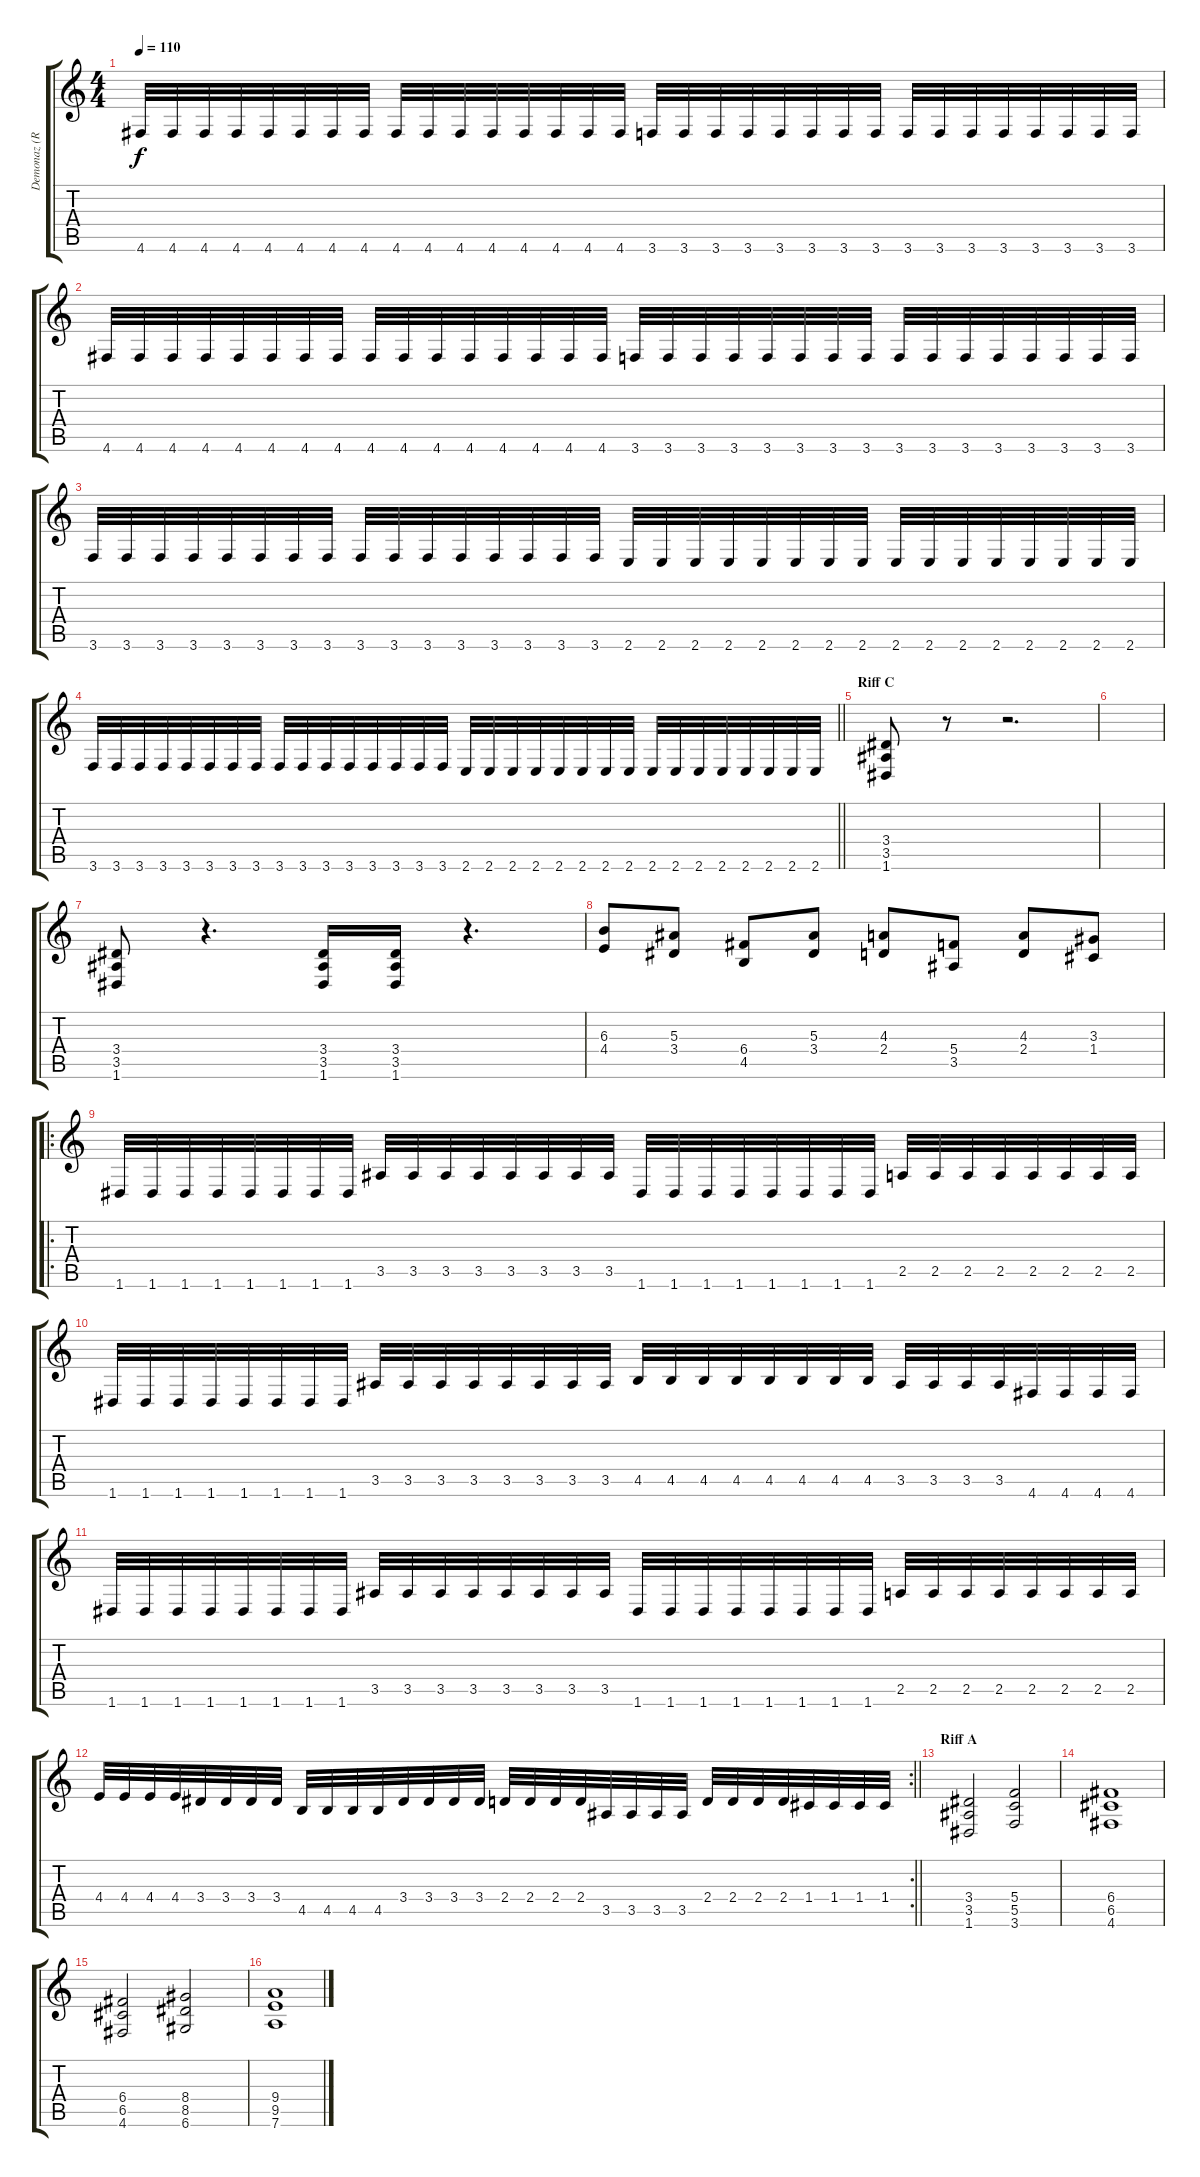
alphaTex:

\track ("Demonaz (Right)" "Demonaz (R") {instrument distortionguitar}
\staff {score tabs}
\tuning (D4 A3 F3 C3 G2 D2) {hide}
\ts (4 4)
\tempo 110
\clef g2
\ks c
4.6.32{dy f} 4.6.32 4.6.32 4.6.32 4.6.32 4.6.32 4.6.32 4.6.32 4.6.32 4.6.32 4.6.32 4.6.32 4.6.32 4.6.32 4.6.32 4.6.32 3.6.32 3.6.32 3.6.32 3.6.32 3.6.32 3.6.32 3.6.32 3.6.32 3.6.32 3.6.32 3.6.32 3.6.32 3.6.32 3.6.32 3.6.32 3.6.32 |
4.6.32 4.6.32 4.6.32 4.6.32 4.6.32 4.6.32 4.6.32 4.6.32 4.6.32 4.6.32 4.6.32 4.6.32 4.6.32 4.6.32 4.6.32 4.6.32 3.6.32 3.6.32 3.6.32 3.6.32 3.6.32 3.6.32 3.6.32 3.6.32 3.6.32 3.6.32 3.6.32 3.6.32 3.6.32 3.6.32 3.6.32 3.6.32 |
3.6.32 3.6.32 3.6.32 3.6.32 3.6.32 3.6.32 3.6.32 3.6.32 3.6.32 3.6.32 3.6.32 3.6.32 3.6.32 3.6.32 3.6.32 3.6.32 2.6.32 2.6.32 2.6.32 2.6.32 2.6.32 2.6.32 2.6.32 2.6.32 2.6.32 2.6.32 2.6.32 2.6.32 2.6.32 2.6.32 2.6.32 2.6.32 |
\barLineRight lightlight
3.6.32 3.6.32 3.6.32 3.6.32 3.6.32 3.6.32 3.6.32 3.6.32 3.6.32 3.6.32 3.6.32 3.6.32 3.6.32 3.6.32 3.6.32 3.6.32 2.6.32 2.6.32 2.6.32 2.6.32 2.6.32 2.6.32 2.6.32 2.6.32 2.6.32 2.6.32 2.6.32 2.6.32 2.6.32 2.6.32 2.6.32 2.6.32 |
\section ("" "Riff C")
(3.4 3.5 1.6).8 r.8 r.2{d} |
|
(3.4 3.5 1.6).8 r.4{d} (3.4 3.5 1.6).16 (3.4 3.5 1.6).16 r.4{d} |
(6.3 4.4).8 (5.3 3.4).8 (6.4 4.5).8 (5.3 3.4).8 (4.3 2.4).8 (5.4 3.5).8 (4.3 2.4).8 (3.3 1.4).8 |
\ro
1.6.32 1.6.32 1.6.32 1.6.32 1.6.32 1.6.32 1.6.32 1.6.32 3.5.32 3.5.32 3.5.32 3.5.32 3.5.32 3.5.32 3.5.32 3.5.32 1.6.32 1.6.32 1.6.32 1.6.32 1.6.32 1.6.32 1.6.32 1.6.32 2.5.32 2.5.32 2.5.32 2.5.32 2.5.32 2.5.32 2.5.32 2.5.32 |
1.6.32 1.6.32 1.6.32 1.6.32 1.6.32 1.6.32 1.6.32 1.6.32 3.5.32 3.5.32 3.5.32 3.5.32 3.5.32 3.5.32 3.5.32 3.5.32 4.5.32 4.5.32 4.5.32 4.5.32 4.5.32 4.5.32 4.5.32 4.5.32 3.5.32 3.5.32 3.5.32 3.5.32 4.6.32 4.6.32 4.6.32 4.6.32 |
1.6.32 1.6.32 1.6.32 1.6.32 1.6.32 1.6.32 1.6.32 1.6.32 3.5.32 3.5.32 3.5.32 3.5.32 3.5.32 3.5.32 3.5.32 3.5.32 1.6.32 1.6.32 1.6.32 1.6.32 1.6.32 1.6.32 1.6.32 1.6.32 2.5.32 2.5.32 2.5.32 2.5.32 2.5.32 2.5.32 2.5.32 2.5.32 |
\rc 2
\barLineRight lightlight
4.4.32 4.4.32 4.4.32 4.4.32 3.4.32 3.4.32 3.4.32 3.4.32 4.5.32 4.5.32 4.5.32 4.5.32 3.4.32 3.4.32 3.4.32 3.4.32 2.4.32 2.4.32 2.4.32 2.4.32 3.5.32 3.5.32 3.5.32 3.5.32 2.4.32 2.4.32 2.4.32 2.4.32 1.4.32 1.4.32 1.4.32 1.4.32 |
\section ("" "Riff A")
(3.4 3.5 1.6).2 (5.4 5.5 3.6).2 |
(6.4 6.5 4.6).1 |
(6.4 6.5 4.6).2 (8.4 8.5 6.6).2 |
(9.4 9.5 7.6).1
